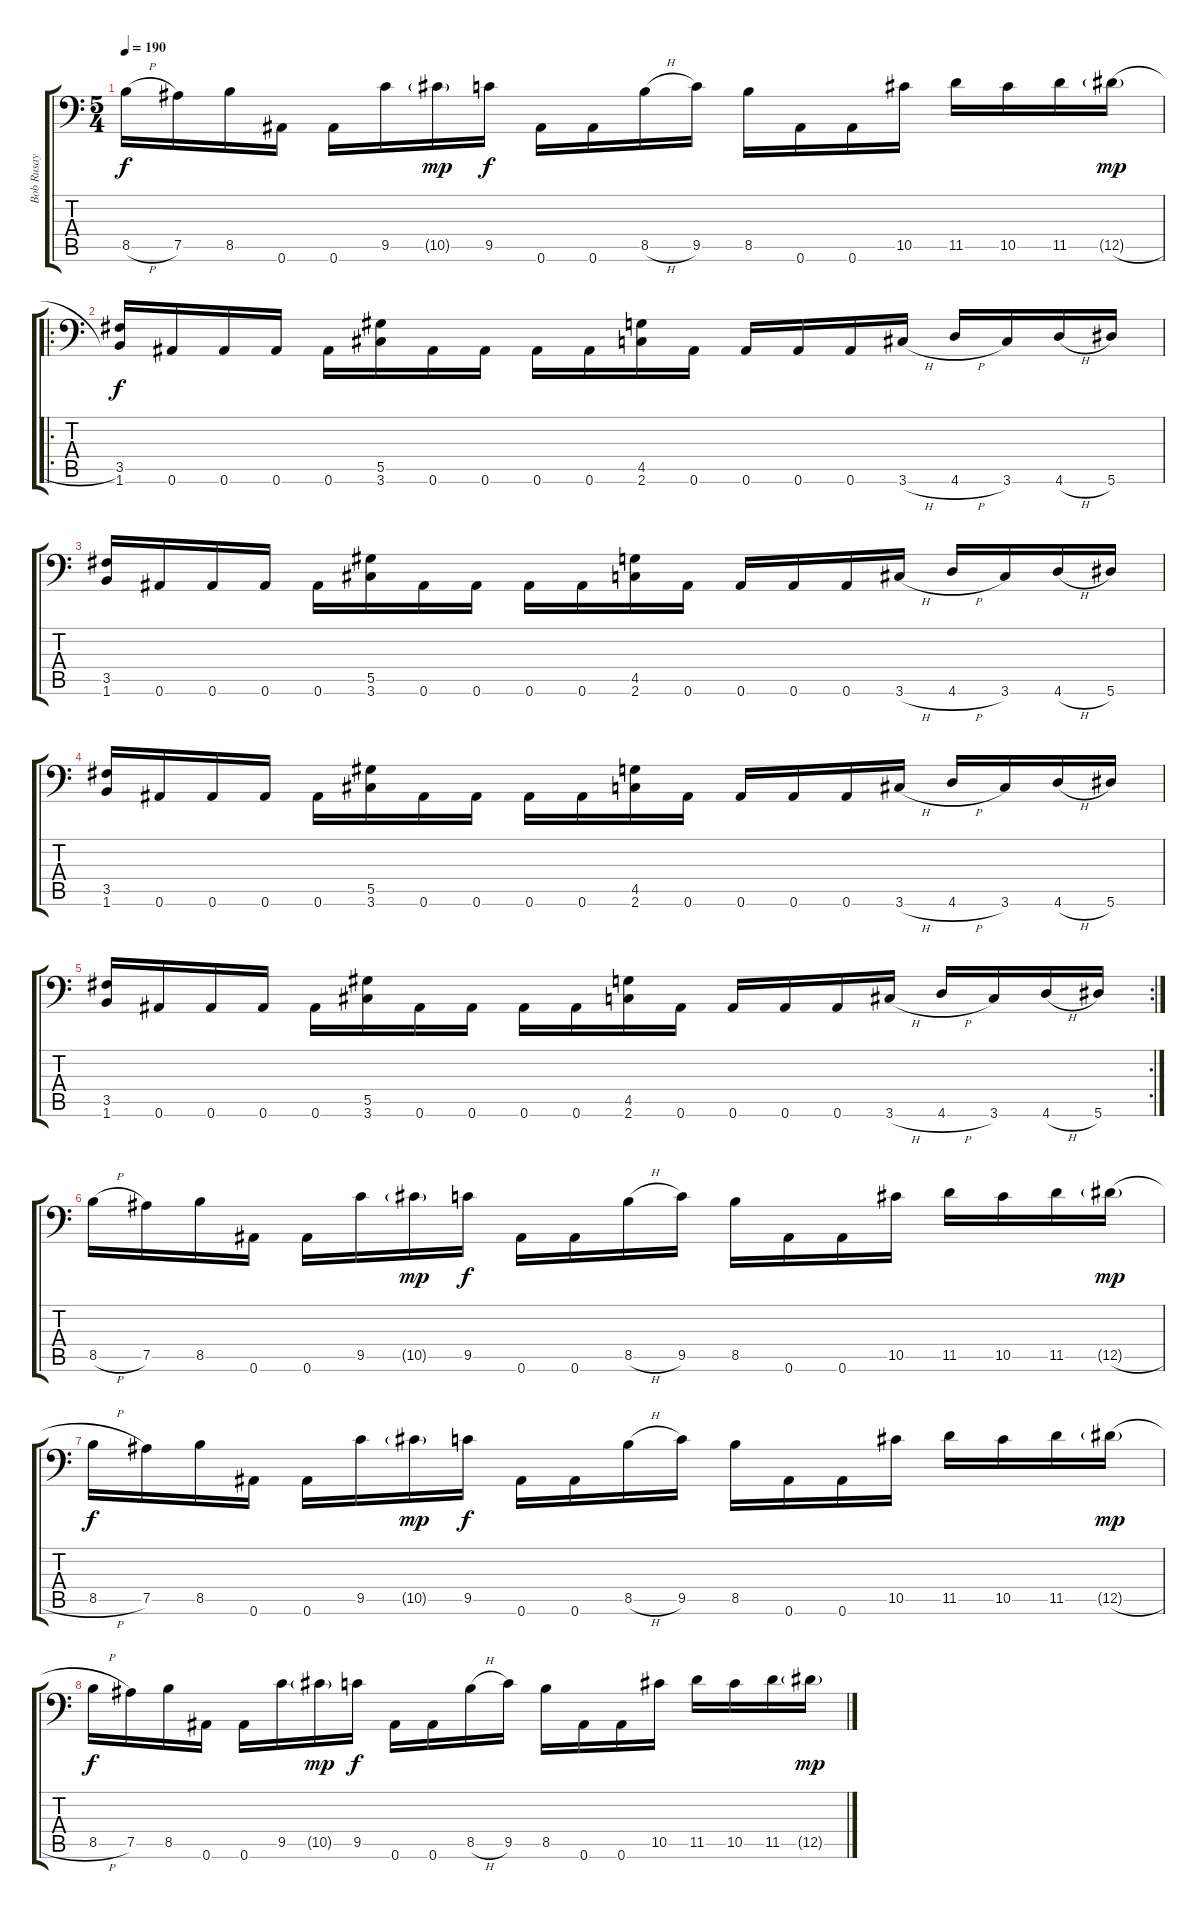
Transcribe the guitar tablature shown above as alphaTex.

\track ("Bob Rusay" "Bob Rusay") {instrument distortionguitar}
\staff {score tabs}
\tuning (Bb3 F3 Db3 Ab2 Eb2 Bb1) {hide}
\ts (5 4)
\tempo 190
\clef f4
\ks c
8.5{h}.16{dy f} 7.5.16 8.5.16 0.6.16 0.6.16 9.5.16 10.5{g}.16{dy mp} 9.5.16{dy f} 0.6.16 0.6.16 8.5{h}.16 9.5.16 8.5.16 0.6.16 0.6.16 10.5.16 11.5.16 10.5.16 11.5.16 12.5{h g}.16{dy mp} |
\ro
(3.5 1.6).16{dy f} 0.6.16 0.6.16 0.6.16 0.6.16 (5.5 3.6).16 0.6.16 0.6.16 0.6.16 0.6.16 (4.5 2.6).16 0.6.16 0.6.16 0.6.16 0.6.16 3.6{h}.16 4.6{h}.16 3.6.16 4.6{h}.16 5.6.16 |
(3.5 1.6).16 0.6.16 0.6.16 0.6.16 0.6.16 (5.5 3.6).16 0.6.16 0.6.16 0.6.16 0.6.16 (4.5 2.6).16 0.6.16 0.6.16 0.6.16 0.6.16 3.6{h}.16 4.6{h}.16 3.6.16 4.6{h}.16 5.6.16 |
(3.5 1.6).16 0.6.16 0.6.16 0.6.16 0.6.16 (5.5 3.6).16 0.6.16 0.6.16 0.6.16 0.6.16 (4.5 2.6).16 0.6.16 0.6.16 0.6.16 0.6.16 3.6{h}.16 4.6{h}.16 3.6.16 4.6{h}.16 5.6.16 |
\rc 2
(3.5 1.6).16 0.6.16 0.6.16 0.6.16 0.6.16 (5.5 3.6).16 0.6.16 0.6.16 0.6.16 0.6.16 (4.5 2.6).16 0.6.16 0.6.16 0.6.16 0.6.16 3.6{h}.16 4.6{h}.16 3.6.16 4.6{h}.16 5.6.16 |
8.5{h}.16 7.5.16 8.5.16 0.6.16 0.6.16 9.5.16 10.5{g}.16{dy mp} 9.5.16{dy f} 0.6.16 0.6.16 8.5{h}.16 9.5.16 8.5.16 0.6.16 0.6.16 10.5.16 11.5.16 10.5.16 11.5.16 12.5{h g}.16{dy mp} |
8.5{h}.16{dy f} 7.5.16 8.5.16 0.6.16 0.6.16 9.5.16 10.5{g}.16{dy mp} 9.5.16{dy f} 0.6.16 0.6.16 8.5{h}.16 9.5.16 8.5.16 0.6.16 0.6.16 10.5.16 11.5.16 10.5.16 11.5.16 12.5{h g}.16{dy mp} |
8.5{h}.16{dy f} 7.5.16 8.5.16 0.6.16 0.6.16 9.5.16 10.5{g}.16{dy mp} 9.5.16{dy f} 0.6.16 0.6.16 8.5{h}.16 9.5.16 8.5.16 0.6.16 0.6.16 10.5.16 11.5.16 10.5.16 11.5.16 12.5{h g}.16{dy mp}
